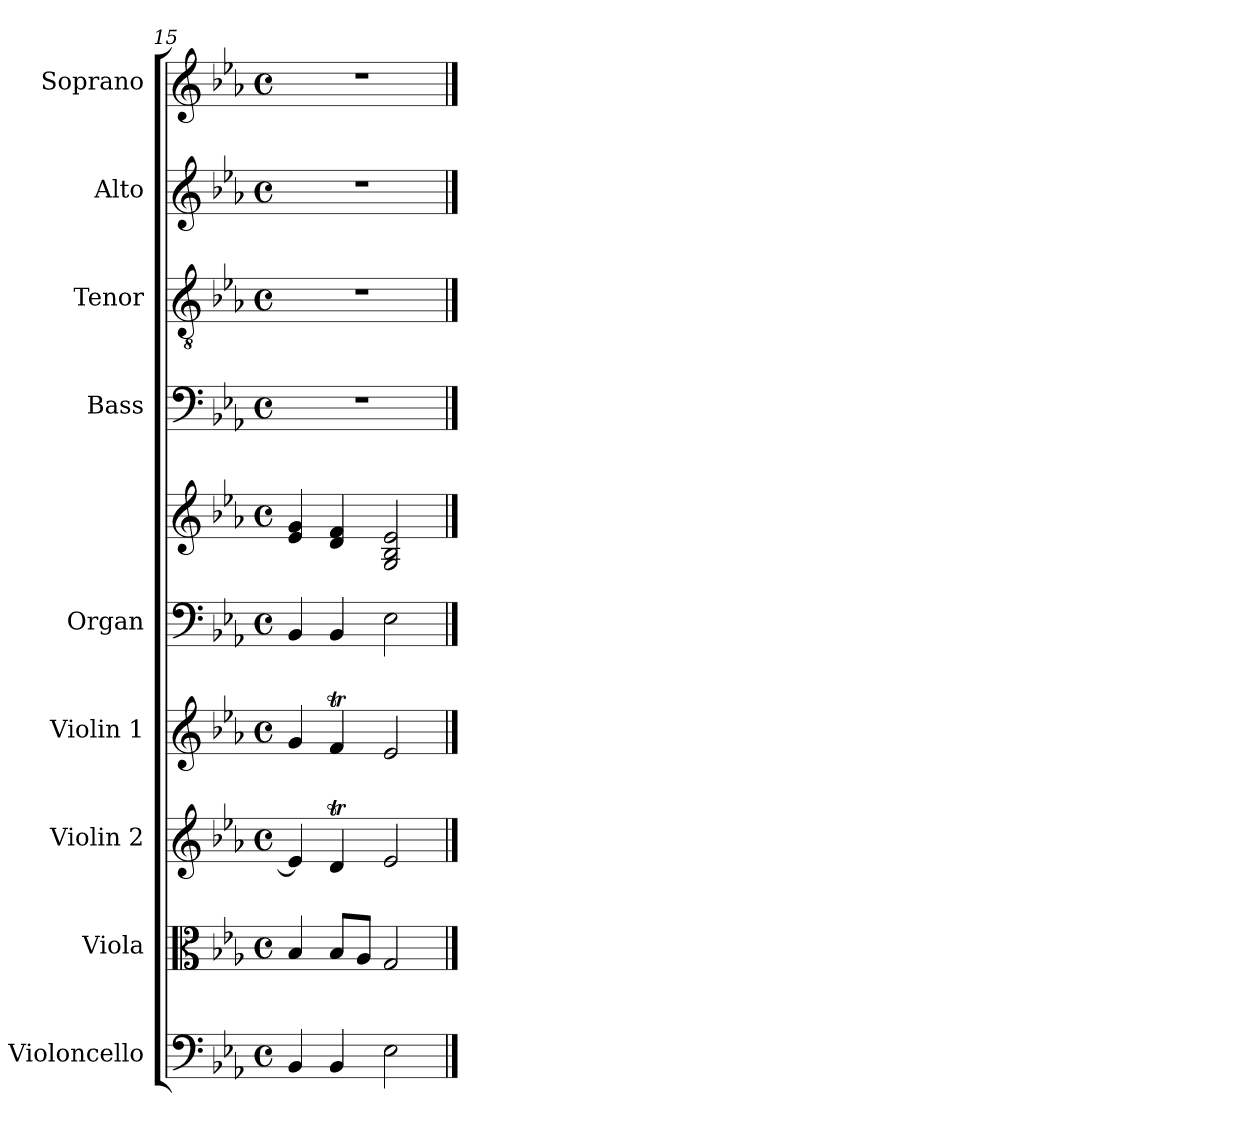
**kern	**kern	**kern	**kern	**kern	**kern	**kern	**kern	**kern	**kern
*part9	*part8	*part7	*part6	*part5	*part5	*part4	*part3	*part2	*part1
*staff10	*staff9	*staff8	*staff7	*staff6	*staff5	*staff4	*staff3	*staff2	*staff1
*I"Violoncello	*I"Viola	*I"Violin 2	*I"Violin 1	*I"Organ	*	*I"Bass	*I"Tenor	*I"Alto	*I"Soprano
*I'Vc.	*I'Vla.	*I'Vln. 2	*I'Vln. 1	*I'Org.	*	*I'B.	*I'T.	*I'A.	*I'S.
*clefF4	*clefC3	*clefG2	*clefG2	*clefF4	*clefG2	*clefF4	*clefGv2	*clefG2	*clefG2
*	*	*	*	*	*	*	*ITrd7c12	*	*
*k[b-e-a-]	*k[b-e-a-]	*k[b-e-a-]	*k[b-e-a-]	*k[b-e-a-]	*k[b-e-a-]	*k[b-e-a-]	*k[b-e-a-]	*k[b-e-a-]	*k[b-e-a-]
*E-:	*E-:	*E-:	*E-:	*E-:	*E-:	*E-:	*E-:	*E-:	*E-:
*M4/4	*M4/4	*M4/4	*M4/4	*M4/4	*M4/4	*M4/4	*M4/4	*M4/4	*M4/4
*met(c)	*met(c)	*met(c)	*met(c)	*met(c)	*met(c)	*met(c)	*met(c)	*met(c)	*met(c)
=15	=15	=15	=15	=15	=15	=15	=15	=15	=15
4BB-i/	4B-i/	4e-i/]	4gi/	4BB-i/	4e-i/ 4gi	1r	1r	1r	1r
4BB-i/	8B-i/L	4dti/	4fTi/	4BB-i/	4di/ 4fi	.	.	.	.
.	8A-i/J	.	.	.	.	.	.	.	.
2E-i\	2Gi/	2e-i/	2e-i/	2E-i\	2Gi/ 2B-i 2e-i	.	.	.	.
==	==	==	==	==	==	==	==	==	==
*-	*-	*-	*-	*-	*-	*-	*-	*-	*-
